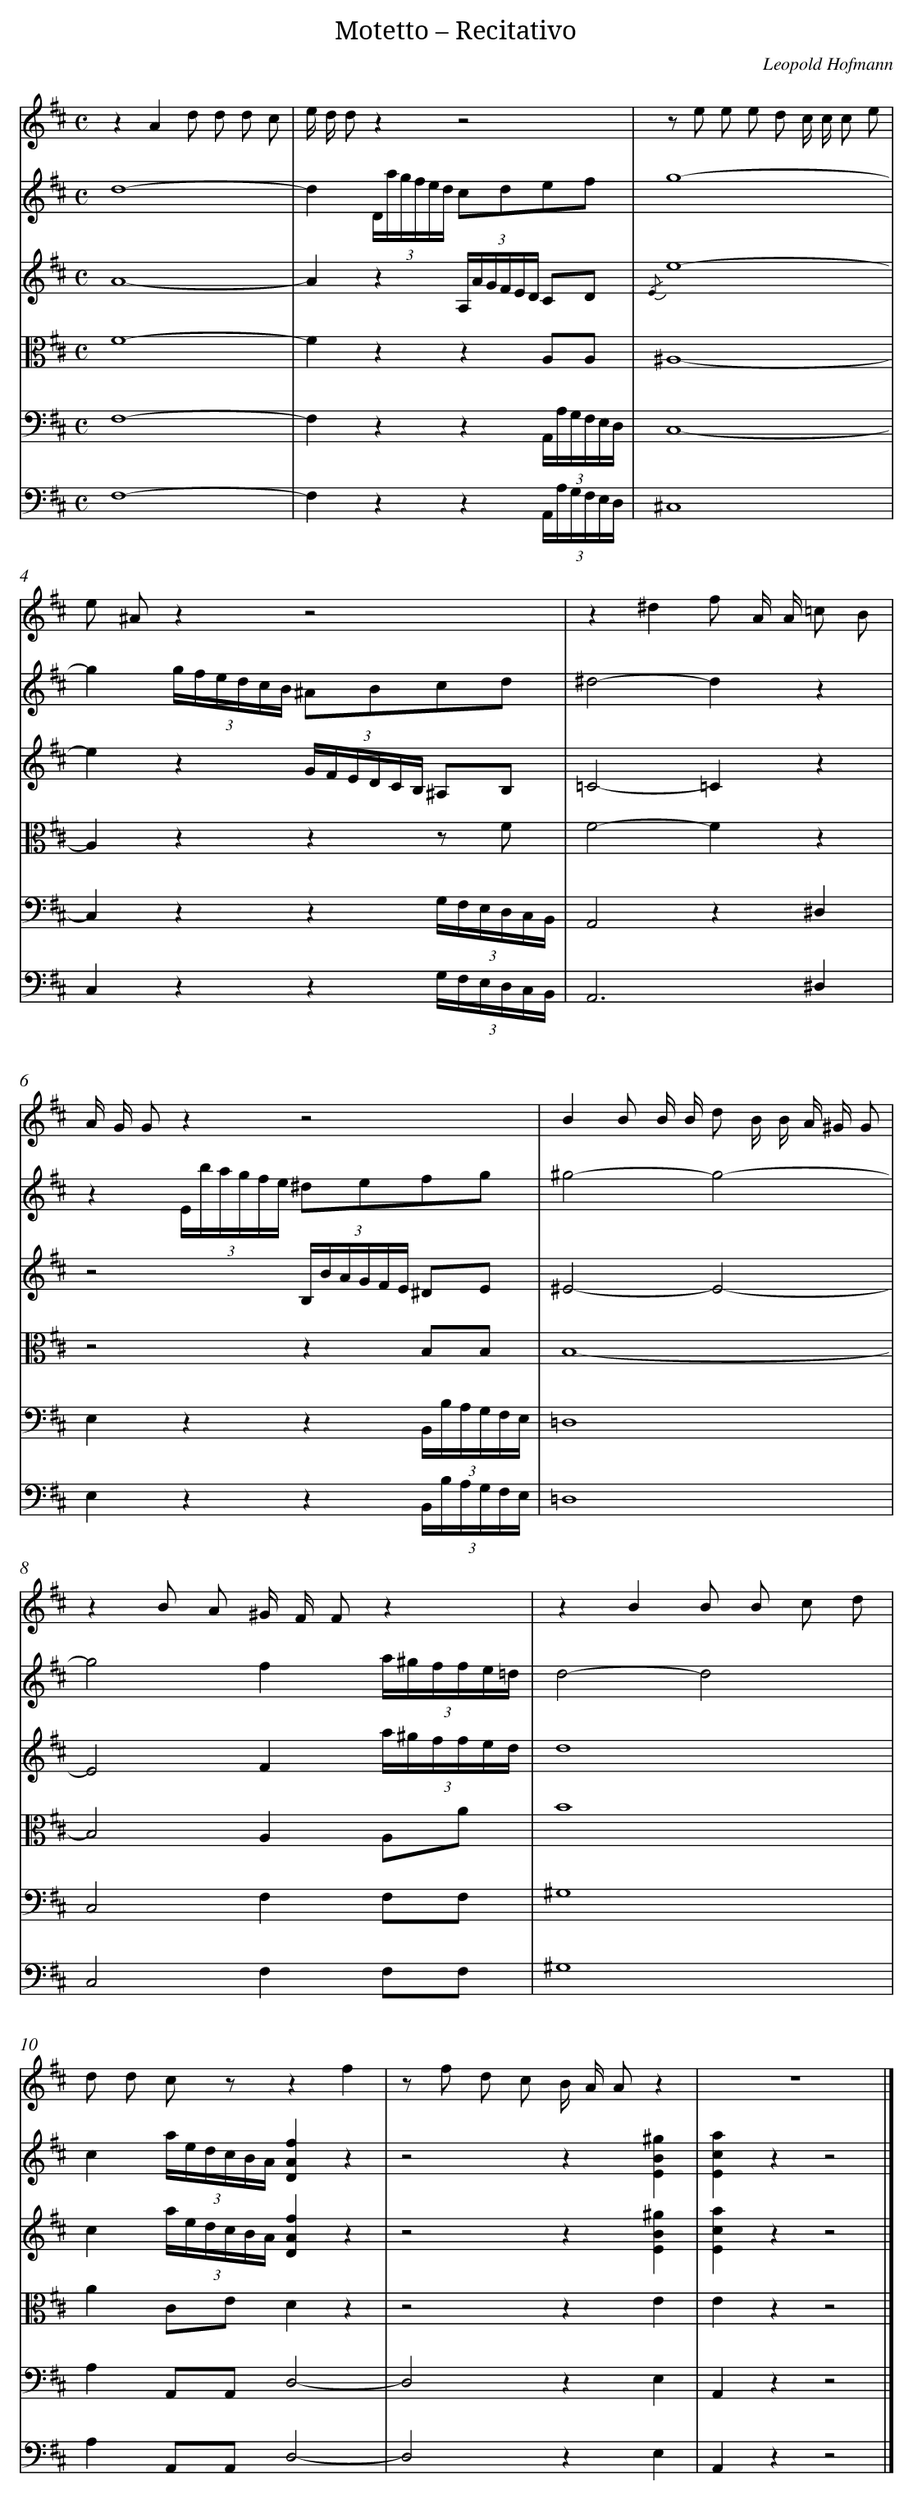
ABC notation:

X:1
T: Motetto – Recitativo
C: Leopold Hofmann
L: 1/16
M: C
V: 1 clef=treble
V: 2 clef=treble
V: 3 clef=bass
V: 4
V: 5 clef=treble
V: 6 clef=alto
V: 7 clef=tenor
V: 8 clef=bass
V: 9 clef=treble
V: 10 clef=treble
V: 11 clef=alto
V: 12 clef=bass
V: 13 clef=bass
K: D
[V:1] x16 |
[V:2] x16 |
[V:3] x16 |
[V:4] z4A4d2 d2 d2 c2 |
[V:5] x16 |
[V:6] x16 |
[V:7] x16 |
[V:8] x16 |
[V:9] d16- |
[V:10] A16- |
[V:11] F16- |
[V:12] F,16- |
[V:13] F,16- |
[V:1] x16 |
[V:2] x16 |
[V:3] x16 |
[V:4] e d d2z4z8 |
[V:5] x16 |
[V:6] x16 |
[V:7] x16 |
[V:8] x16 |
[V:9] d4(3:2:6Dagfed c2d2e2f2 |
[V:10] A4z4(3:2:6A,AGFED C2D2 |
[V:11] F4z4z4A,2A,2 |
[V:12] F,4z4z4(3:2:6A,,A,G,F,E,D, |
[V:13] F,4z4z4(3:2:6A,,A,G,F,E,D, |
[V:1] x16 |
[V:2] x16 |
[V:3] x16 |
[V:4] z2 e2 e2 e2 d2 c c c2 e2 |
[V:5] x16 |
[V:6] x16 |
[V:7] x16 |
[V:8] x16 |
[V:9] g16- |
[V:10] {/E}e16- |
[V:11] ^A,16- |
[V:12] C,16- |
[V:13] ^C,16 |
[V:1] x16 |
[V:2] x16 |
[V:3] x16 |
[V:4] e2 ^A2z4z8 |
[V:5] x16 |
[V:6] x16 |
[V:7] x16 |
[V:8] x16 |
[V:9] g4(3:2:6gfedcB ^A2B2c2d2 |
[V:10] e4z4(3:2:6GFEDCB, ^A,2B,2 |
[V:11] A,4z4z4z2 F2 |
[V:12] C,4z4z4(3:2:6G,F,E,D,C,B,, |
[V:13] C,4z4z4(3:2:6G,F,E,D,C,B,, |
[V:1] x16 |
[V:2] x16 |
[V:3] x16 |
[V:4] z4^d4f2 A A =c2 B2 |
[V:5] x16 |
[V:6] x16 |
[V:7] x16 |
[V:8] x16 |
[V:9] ^d8-d4z4 |
[V:10] =C8-=C4z4 |
[V:11] F8-F4z4 |
[V:12] A,,8z4^D,4 |
[V:13] A,,12^D,4 |
[V:1] x16 |
[V:2] x16 |
[V:3] x16 |
[V:4] A G G2z4z8 |
[V:5] x16 |
[V:6] x16 |
[V:7] x16 |
[V:8] x16 |
[V:9] z4(3:2:6Ebagfe ^d2e2f2g2 |
[V:10] z8(3:2:6B,BAGFE ^D2E2 |
[V:11] z8z4B,2B,2 |
[V:12] E,4z4z4(3:2:6B,,B,A,G,F,E, |
[V:13] E,4z4z4(3:2:6B,,B,A,G,F,E, |
[V:1] x16 |
[V:2] x16 |
[V:3] x16 |
[V:4] B4B2 B B d2 B B A ^G G2 |
[V:5] x16 |
[V:6] x16 |
[V:7] x16 |
[V:8] x16 |
[V:9] ^g8-g8- |
[V:10] ^E8-E8- |
[V:11] B,16- |
[V:12] =D,16 |
[V:13] =D,16 |
[V:1] x16 |
[V:2] x16 |
[V:3] x16 |
[V:4] z4B2 A2 ^G F F2z4 |
[V:5] x16 |
[V:6] x16 |
[V:7] x16 |
[V:8] x16 |
[V:9] g8f4(3:2:6a^gffe=d |
[V:10] E8F4(3:2:6a^gffed |
[V:11] B,8A,4A,2A2 |
[V:12] C,8F,4F,2F,2 |
[V:13] C,8F,4F,2F,2 |
[V:1] x16 |
[V:2] x16 |
[V:3] x16 |
[V:4] z4B4B2 B2 c2 d2 |
[V:5] x16 |
[V:6] x16 |
[V:7] x16 |
[V:8] x16 |
[V:9] d8-d8 |
[V:10] d16 |
[V:11] B16 |
[V:12] ^G,16 |
[V:13] ^G,16 |
[V:1] x16 |
[V:2] x16 |
[V:3] x16 |
[V:4] d2 d2 c2 z2z4f4 |
[V:5] x16 |
[V:6] x16 |
[V:7] x16 |
[V:8] x16 |
[V:9] c4(3:2:6aedcBA[D4A4f4]z4 |
[V:10] c4(3:2:6aedcBA[D4A4f4]z4 |
[V:11] A4C2E2D4z4 |
[V:12] A,4A,,2A,,2D,8- |
[V:13] A,4A,,2A,,2D,8- |
[V:1] x16 |
[V:2] x16 |
[V:3] x16 |
[V:4] z2 f2 d2 c2 B A A2z4 |
[V:5] x16 |
[V:6] x16 |
[V:7] x16 |
[V:8] x16 |
[V:9] z8z4[E4B4^g4] |
[V:10] z8z4[E4B4^g4] |
[V:11] z8z4E4 |
[V:12] D,8z4E,4 |
[V:13] D,8z4E,4 |
[V:1] x16 |]
[V:2] x16 |]
[V:3] x16 |]
[V:4] z16 |]
[V:5] x16 |]
[V:6] x16 |]
[V:7] x16 |]
[V:8] x16 |]
[V:9] [E4c4a4]z4z8 |]
[V:10] [E4c4a4]z4z8 |]
[V:11] E4z4z8 |]
[V:12] A,,4z4z8 |]
[V:13] A,,4z4z8 |]
